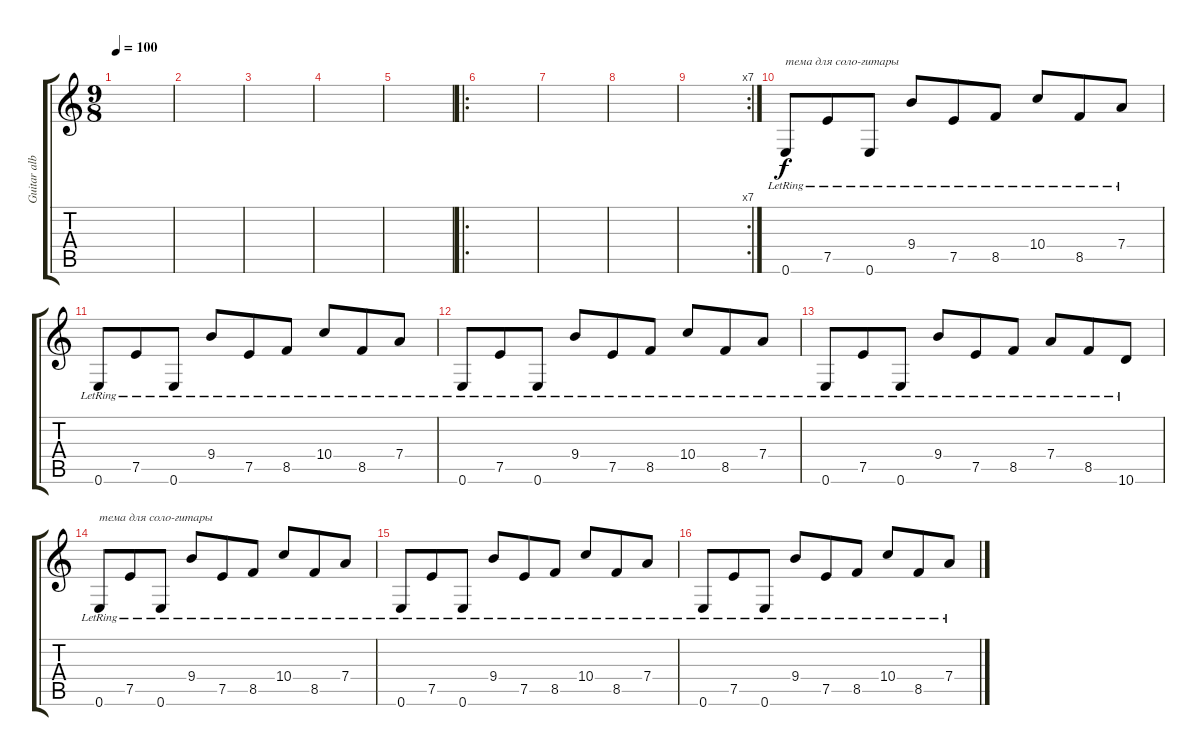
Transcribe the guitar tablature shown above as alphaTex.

\track ("Guitar album record" "Guitar alb") {instrument distortionguitar}
\staff {score tabs}
\tuning (E4 B3 G3 D3 A2 E2) {hide}
\ts (9 8)
\tempo 100
\clef g2
\ks c
|
|
|
|
|
\ro
|
|
|
\rc 7
|
0.6{lr}.8{txt "тема для соло-гитары"} 7.5{lr}.8 0.6{lr}.8 9.4{lr}.8 7.5{lr}.8 8.5{lr}.8 10.4{lr}.8 8.5{lr}.8 7.4{lr}.8 |
0.6{lr}.8 7.5{lr}.8 0.6{lr}.8 9.4{lr}.8 7.5{lr}.8 8.5{lr}.8 10.4{lr}.8 8.5{lr}.8 7.4{lr}.8 |
0.6{lr}.8 7.5{lr}.8 0.6{lr}.8 9.4{lr}.8 7.5{lr}.8 8.5{lr}.8 10.4{lr}.8 8.5{lr}.8 7.4{lr}.8 |
0.6{lr}.8 7.5{lr}.8 0.6{lr}.8 9.4{lr}.8 7.5{lr}.8 8.5{lr}.8 7.4{lr}.8 8.5{lr}.8 10.6{lr}.8 |
0.6{lr}.8{txt "тема для соло-гитары"} 7.5{lr}.8 0.6{lr}.8 9.4{lr}.8 7.5{lr}.8 8.5{lr}.8 10.4{lr}.8 8.5{lr}.8 7.4{lr}.8 |
0.6{lr}.8 7.5{lr}.8 0.6{lr}.8 9.4{lr}.8 7.5{lr}.8 8.5{lr}.8 10.4{lr}.8 8.5{lr}.8 7.4{lr}.8 |
0.6{lr}.8 7.5{lr}.8 0.6{lr}.8 9.4{lr}.8 7.5{lr}.8 8.5{lr}.8 10.4{lr}.8 8.5{lr}.8 7.4{lr}.8
